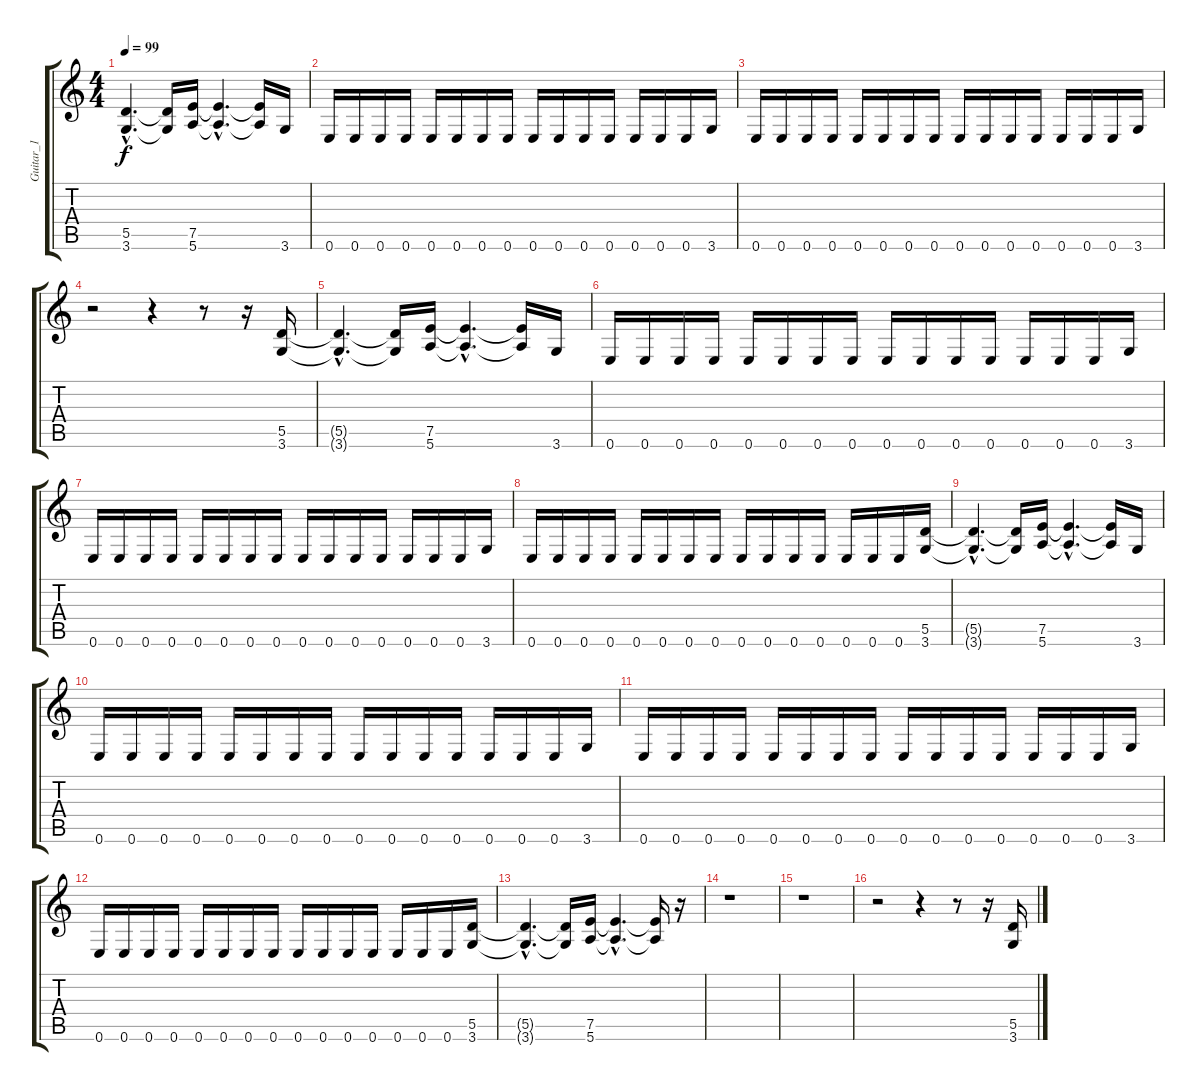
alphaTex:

\track ("Guitar_1" "Guitar_1") {instrument overdrivenguitar}
\staff {score tabs}
\tuning (E4 B3 G3 D3 A2 E2) {hide}
\ts (4 4)
\tempo 99
\clef g2
\ks c
(5.5{hac t} 3.6{hac t}).4{d dy f} (5.5{t} 3.6{t}).16 (7.5 5.6).16 (7.5{hac t} 5.6{hac t}).4{d} (7.5{t} 5.6{t}).16 3.6.16 |
0.6.16 0.6.16 0.6.16 0.6.16 0.6.16 0.6.16 0.6.16 0.6.16 0.6.16 0.6.16 0.6.16 0.6.16 0.6.16 0.6.16 0.6.16 3.6.16 |
0.6.16 0.6.16 0.6.16 0.6.16 0.6.16 0.6.16 0.6.16 0.6.16 0.6.16 0.6.16 0.6.16 0.6.16 0.6.16 0.6.16 0.6.16 3.6.16 |
r.2 r.4 r.8 r.16 (5.5 3.6).16 |
(5.5{hac t} 3.6{hac t}).4{d} (5.5{t} 3.6{t}).16 (7.5 5.6).16 (7.5{hac t} 5.6{hac t}).4{d} (7.5{t} 5.6{t}).16 3.6.16 |
0.6.16 0.6.16 0.6.16 0.6.16 0.6.16 0.6.16 0.6.16 0.6.16 0.6.16 0.6.16 0.6.16 0.6.16 0.6.16 0.6.16 0.6.16 3.6.16 |
0.6.16 0.6.16 0.6.16 0.6.16 0.6.16 0.6.16 0.6.16 0.6.16 0.6.16 0.6.16 0.6.16 0.6.16 0.6.16 0.6.16 0.6.16 3.6.16 |
0.6.16 0.6.16 0.6.16 0.6.16 0.6.16 0.6.16 0.6.16 0.6.16 0.6.16 0.6.16 0.6.16 0.6.16 0.6.16 0.6.16 0.6.16 (5.5 3.6).16 |
(5.5{hac t} 3.6{hac t}).4{d} (5.5{t} 3.6{t}).16 (7.5 5.6).16 (7.5{hac t} 5.6{hac t}).4{d} (7.5{t} 5.6{t}).16 3.6.16 |
0.6.16 0.6.16 0.6.16 0.6.16 0.6.16 0.6.16 0.6.16 0.6.16 0.6.16 0.6.16 0.6.16 0.6.16 0.6.16 0.6.16 0.6.16 3.6.16 |
0.6.16 0.6.16 0.6.16 0.6.16 0.6.16 0.6.16 0.6.16 0.6.16 0.6.16 0.6.16 0.6.16 0.6.16 0.6.16 0.6.16 0.6.16 3.6.16 |
0.6.16 0.6.16 0.6.16 0.6.16 0.6.16 0.6.16 0.6.16 0.6.16 0.6.16 0.6.16 0.6.16 0.6.16 0.6.16 0.6.16 0.6.16 (5.5 3.6).16 |
(5.5{hac t} 3.6{hac t}).4{d} (5.5{t} 3.6{t}).16 (7.5 5.6).16 (7.5{hac t} 5.6{hac t}).4{d} (7.5{t} 5.6{t}).16 r.16 |
r.1 |
r.1 |
r.2 r.4 r.8 r.16 (5.5 3.6).16
